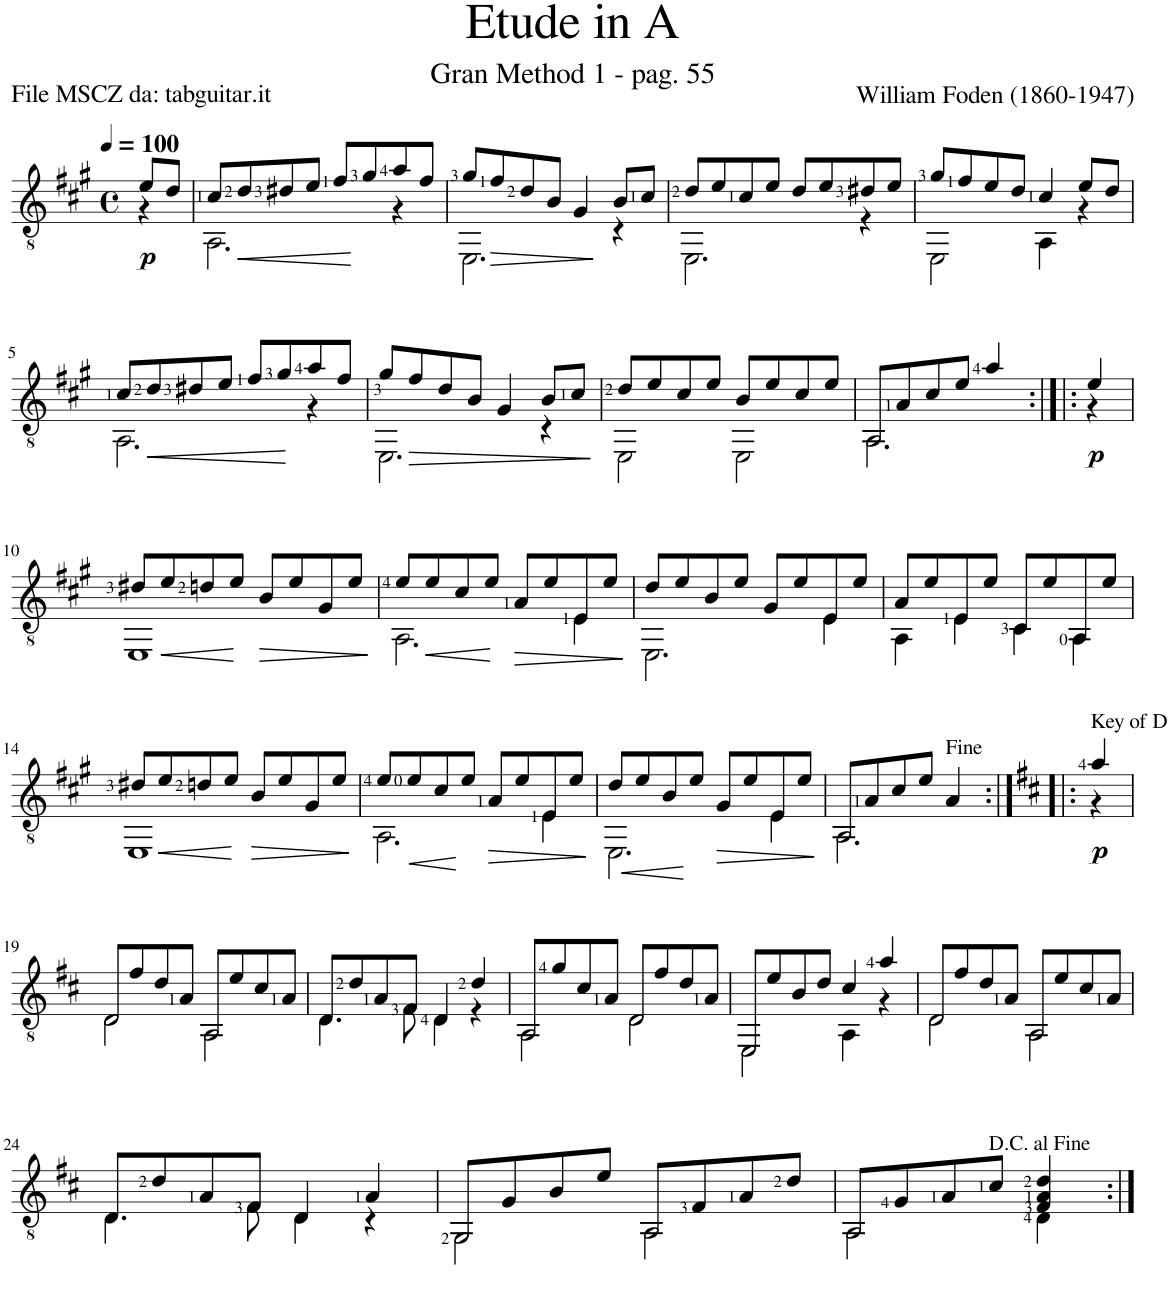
**kern	**dynam
*part1	*part1
*staff1	*staff1
*I"Guitar	*
*I'Guit.	*
*clefGv2	*
*k[f#c#g#]	*
*M4/4	*
*met(c)	*
*MM100	*
=	=
*^	*
!	!	!LO:DY:b
8e/L	4r	p
8d/J	.	.
=1	=1	=1
8c#/L	2.AA\	.
!	!	!LO:HP:b
8d/	.	<
8d#X/	.	.
8e/J	.	.
8f#/L	.	.
8g#/	.	.
8a/	4r	.
8f#/J	.	.
*v	*v	*
.	[
=2	=2
*^	*
8g#/L	2.EE\	.
!	!	!LO:HP:b
8f#/	.	>
8d/	.	.
8B/J	.	.
4G#/	.	.
8B/L	4r	.
8c#/J	.	.
*v	*v	*
.	]
=3	=3
*^	*
8d/L	2.EE\	.
8e/	.	.
8c#/	.	.
8e/J	.	.
8d/L	.	.
8e/	.	.
8d#X/	4r	.
8e/J	.	.
=4	=4	=4
8g#/L	2EE\	.
8f#/	.	.
8e/	.	.
8d/J	.	.
4c#/	4AA\	.
8e/L	4r	.
8d/J	.	.
!!LO:LB:g=z	!!
=5	=5	=5
8c#/L	2.AA\	.
!	!	!LO:HP:b
8d/	.	<
8d#X/	.	.
8e/J	.	.
8f#/L	.	.
8g#/	.	.
8a/	4r	.
8f#/J	.	.
*v	*v	*
.	[
=6	=6
*^	*
8g#/L	2.EE\	.
!	!	!LO:HP:b
8f#/	.	>
8d/	.	.
8B/J	.	.
4G#/	.	.
8B/L	4r	.
8c#/J	.	.
*v	*v	*
.	]
=7	=7
*^	*
8d/L	2EE\	.
8e/	.	.
8c#/	.	.
8e/J	.	.
8B/L	2EE\	.
8e/	.	.
8c#/	.	.
8e/J	.	.
=8	=8	=8
!LO:N:head=open	!LO:N:head=open	!
8AA/L	2.AA\	.
8A/	.	.
8c#/	.	.
8e/J	.	.
4a/	.	.
=9:|!|:	=9:|!|:	=9:|!|:
!	!	!LO:DY:b
4e/	4r	p
!!LO:LB:g=z	!!
=10	=10	=10
8d#X/L	1EE	.
!	!	!LO:HP:b
8e/	.	<
8dn/	.	.
8e/J	.	.
!	!	!LO:HP:b
8B/L	.	>
8e/	.	.
8G#/	.	.
8e/J	.	.
*v	*v	*
.	[ ]
=11	=11
*^	*
8e/L	2.AA\	.
!	!	!LO:HP:b
8e/	.	<
8c#/	.	.
8e/J	.	.
!	!	!LO:HP:b
8A/L	.	>
8e/	.	.
8E/	4E\	.
8e/J	.	.
*v	*v	*
.	[ ]
=12	=12
*^	*
8d/L	2.EE\	.
8e/	.	.
8B/	.	.
8e/J	.	.
8G#/L	.	.
8e/	.	.
8E/	4E\	.
8e/J	.	.
=13	=13	=13
8A/L	4AA\	.
8e/	.	.
8E/	4E\	.
8e/J	.	.
8C#/L	4C#\	.
8e/	.	.
8AA/	4AA\	.
8e/J	.	.
!!LO:LB:g=z	!!
=14	=14	=14
8d#X/L	1EE	.
!	!	!LO:HP:b
8e/	.	<
8dn/	.	.
8e/J	.	.
!	!	!LO:HP:b
8B/L	.	>
8e/	.	.
8G#/	.	.
8e/J	.	.
*v	*v	*
.	[ ]
=15	=15
*^	*
8e/L	2.AA\	.
!	!	!LO:HP:b
8e/	.	<
8c#/	.	.
8e/J	.	.
!	!	!LO:HP:b
8A/L	.	>
8e/	.	.
8E/	4E\	.
8e/J	.	.
*v	*v	*
.	[ ]
=16	=16
*^	*
8d/L	2.EE\	.
!	!	!LO:HP:b
8e/	.	<
8B/	.	.
8e/J	.	.
!	!	!LO:HP:b
8G#/L	.	>
8e/	.	.
8E/	4E\	.
8e/J	.	.
*v	*v	*
.	[ ]
=17	=17
!LO:N:head=open	!
*^	*
8AA/L	2.AA\	.
8A/	.	.
8c#/	.	.
8e/J	.	.
4A/	.	.
=18:|!|:	=18:|!|:	=18:|!|:
*k[f#c#]	*	*
!LO:TX:a:t=Key of D	!	!
!	!	!LO:DY:b
4a/	4r	p
!!LO:LB:g=z	!!
=19	=19	=19
!LO:N:head=open	!	!
8D/L	2D\	.
8f#/	.	.
8d/	.	.
8A/J	.	.
!LO:N:head=open	!	!
8AA/L	2AA\	.
8e/	.	.
8c#/	.	.
8A/J	.	.
=20	=20	=20
8D/L	4.D\	.
8d/	.	.
8A/	.	.
8F#/J	8F#\	.
4D/	4D\	.
4d/	4r	.
=21	=21	=21
!LO:N:head=open	!	!
8AA/L	2AA\	.
8g/	.	.
8c#/	.	.
8A/J	.	.
!LO:N:head=open	!	!
8D/L	2D\	.
8f#/	.	.
8d/	.	.
8A/J	.	.
=22	=22	=22
!LO:N:head=open	!	!
8EE/L	2EE\	.
8e/	.	.
8B/	.	.
8d/J	.	.
4c#/	4AA\	.
4a/	4r	.
=23	=23	=23
!LO:N:head=open	!	!
8D/L	2D\	.
8f#/	.	.
8d/	.	.
8A/J	.	.
!LO:N:head=open	!	!
8AA/L	2AA\	.
8e/	.	.
8c#/	.	.
8A/J	.	.
!!LO:LB:g=z	!!
=24	=24	=24
8D/L	4.D\	.
8d/	.	.
8A/	.	.
8F#/J	8F#\	.
4D/	4D\	.
4A/	4r	.
=25	=25	=25
!LO:N:head=open	!	!
8GG/L	2GG\	.
8G/	.	.
8B/	.	.
8e/J	.	.
!LO:N:head=open	!	!
8AA/L	2AA\	.
8F#/	.	.
8A/	.	.
8d/J	.	.
=26	=26	=26
!LO:N:head=open	!	!
8AA/L	2AA\	.
8G/	.	.
8A/	.	.
8c#/J	.	.
4F#/ 4A/ 4d/	4D\	.
*v	*v	*
=:|!	=:|!
*-	*-
